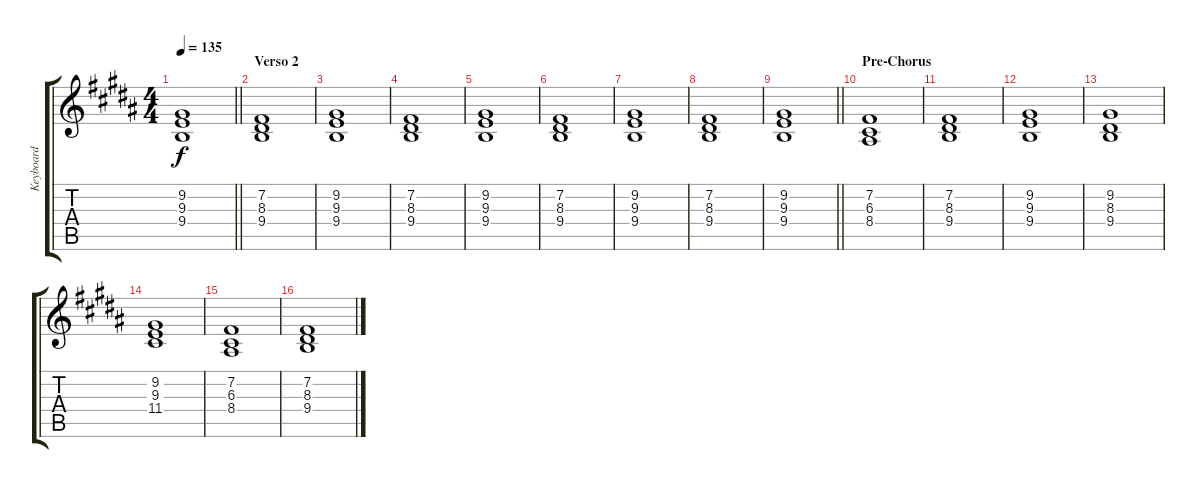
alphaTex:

\track ("Keyboard" "Keyboard") {instrument drawbarorgan}
\staff {score tabs}
\tuning (E4 B3 G3 D3 A2 E2) {hide}
\ts (4 4)
\tempo 135
\clef g2
\barLineRight lightlight
\ks b
(9.2 9.3 9.4).1{dy f} |
\section ("" "Verso 2")
(7.2 8.3 9.4).1 |
(9.2 9.3 9.4).1 |
(7.2 8.3 9.4).1 |
(9.2 9.3 9.4).1 |
(7.2 8.3 9.4).1 |
(9.2 9.3 9.4).1 |
(7.2 8.3 9.4).1 |
\barLineRight lightlight
(9.2 9.3 9.4).1 |
\section ("" "Pre-Chorus")
(7.2 6.3 8.4).1 |
(7.2 8.3 9.4).1 |
(9.2 9.3 9.4).1 |
(9.2 8.3 9.4).1 |
(9.2 9.3 11.4).1 |
(7.2 6.3 8.4).1 |
(7.2 8.3 9.4).1
